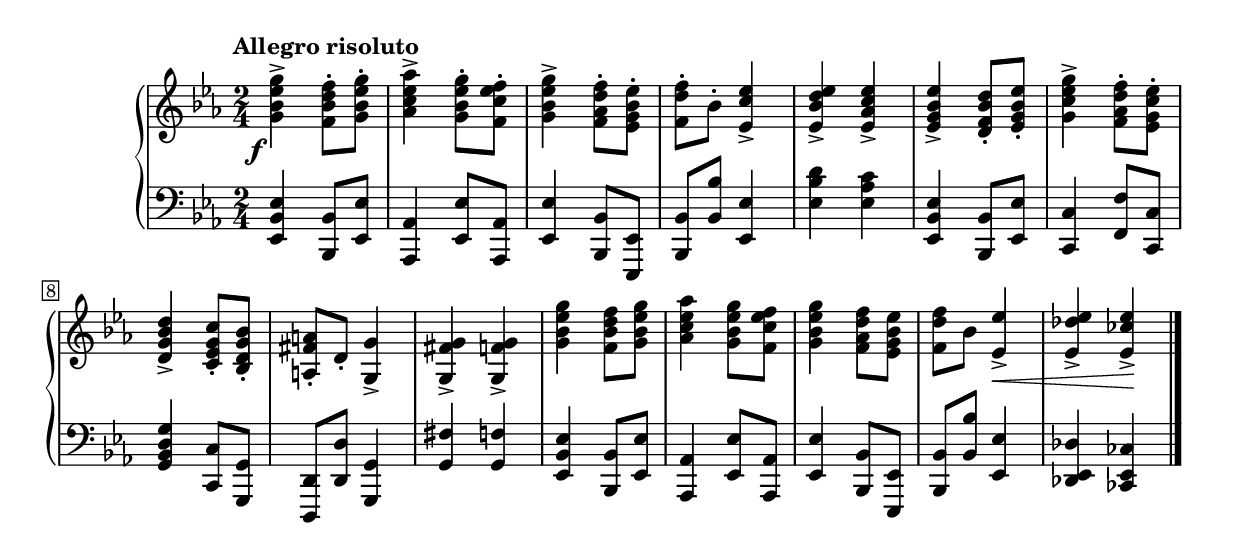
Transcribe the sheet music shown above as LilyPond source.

Global = {
  \key ees \major
  \time 2/4
  \include "../global.ly"
}

Sopran = \context Voice = "one" \relative c'' {
  \voiceOne
  \override MultiMeasureRest.staff-position = #0
  \override Rest.staff-position = #0
  \stemNeutral
  %1
  \tempo \markup { \bold Allegro risoluto }
  | <g bes ees g>4^> <f bes d f>8^.[ <g bes ees g>^.]
  | <aes c ees aes>4^> <g bes ees g>8^.[ <f c' ees f>^.]
  | <g bes ees g>4^> <f aes d f>8^.[ <ees g bes ees>^.]
  | <f d' f>8^.[ bes^.] <ees, c' ees>4_>
  %5
  | <ees bes' d ees>_> <ees aes c ees>_>
  | <ees g bes ees>4_> <d f bes d>8_.[ <ees g bes ees>_.]
  | <g c ees g>4^> <f aes d f>8^.[ <ees g c ees>^.]
  | <d g bes d>4_> <c ees g c>8_.[ <bes d g bes>_.]
  | <a! fis' a!>8_.[ d_.] <g, g'>4_>
  %10
  | <g fis' g>4_> <g f'! g>4_>
  | <g' bes ees g>4 <f bes d f>8[ <g bes ees g>]
  | <aes c ees aes>4 <g bes ees g>8[ <f c' ees f>]
  | <g bes ees g>4 <f aes d f>8[ <ees g bes ees>]
  | <f d' f>8[ bes] <ees, ees'>4_>\<
  %15
  | <ees des' ees>4_> <ees ces' ees>_>\!
  \fine
}

Alto = \context Voice = "two" \relative c' {
  \voiceTwo
  \override MultiMeasureRest.staff-position = #0
  \override Rest.staff-position = #0
  %1
}

Tenor = \context Voice = "three" \relative c {
  \voiceThree
  \override MultiMeasureRest.staff-position = #0
  \override Rest.staff-position = #0
  %1

}

Bass = \context Voice = "four" \relative c {
  \voiceFour
  \override MultiMeasureRest.staff-position = #0
  \override Rest.staff-position = #0
  \stemNeutral
  %1
  | <ees, bes' ees>4 <bes bes'>8[ <ees ees'>]
  | <aes, aes'>4 <ees' ees'>8[ <aes, aes'>]
  | <ees' ees'>4 <bes bes'>8[ <ees, ees'>]
  | <bes' bes'>8[ <bes' bes'>] <ees, ees'>4
  %5
  | <ees' bes' d> <ees aes c>
  | <ees, bes' ees>4 <bes bes'>8[ <ees ees'>]
  | <c c'>4 <f f'>8[ <c c'>]
  | <g' bes d g>4 <c, c'>8[ <g g'>]
  | <d d'>8[ <d' d'>] <g, g'>4
  %10
  | <g' fis'>4 <g f'!>
  | <ees bes' ees>4 <bes bes'>8[ <ees ees'>]
  | <aes, aes'>4 <ees' ees'>8[ <aes, aes'>]
  | <ees' ees'>4 <bes bes'>8[ <ees, ees'>]
  | <bes' bes'>8[ <bes' bes'>] <ees, ees'>4
  %15
  | <des ees des'> <ces ees ces'>

  \fine
}

centerDynamics = {
  %1
  | s4-\markup { \hspace #-2 \dynamic f } s2.
}

\score {
  \new PianoStaff
  <<
    \accidentalStyle Score.piano
    \context Staff = "upper" <<
      \set Staff.midiInstrument = #"acoustic grand"
      \Global
      \clef treble
      \Sopran
      \Alto
    >>
    \context Dynamics <<
      \Global \centerDynamics
    >>
    \context Staff = "lower" <<
      \set Staff.midiInstrument = #"acoustic grand"
      \Global
      \clef bass
      \Tenor
      \Bass
    >>
  >>
  \header {
    %composer = "The Composer"
    %opus = "Op. NN"
    title = \markup { "4. Rapsodie Es-Dur" }
  }
  \layout {
    \context {
      \PianoStaff
      % More space between staves in the same PianoStaff
      %\override StaffGrouper.staff-staff-spacing.minimum-distance = 12
      \override TextScript.font-shape = #'italic
    }
  }
  \midi {
    \tempo 4 = 100
  }
}
